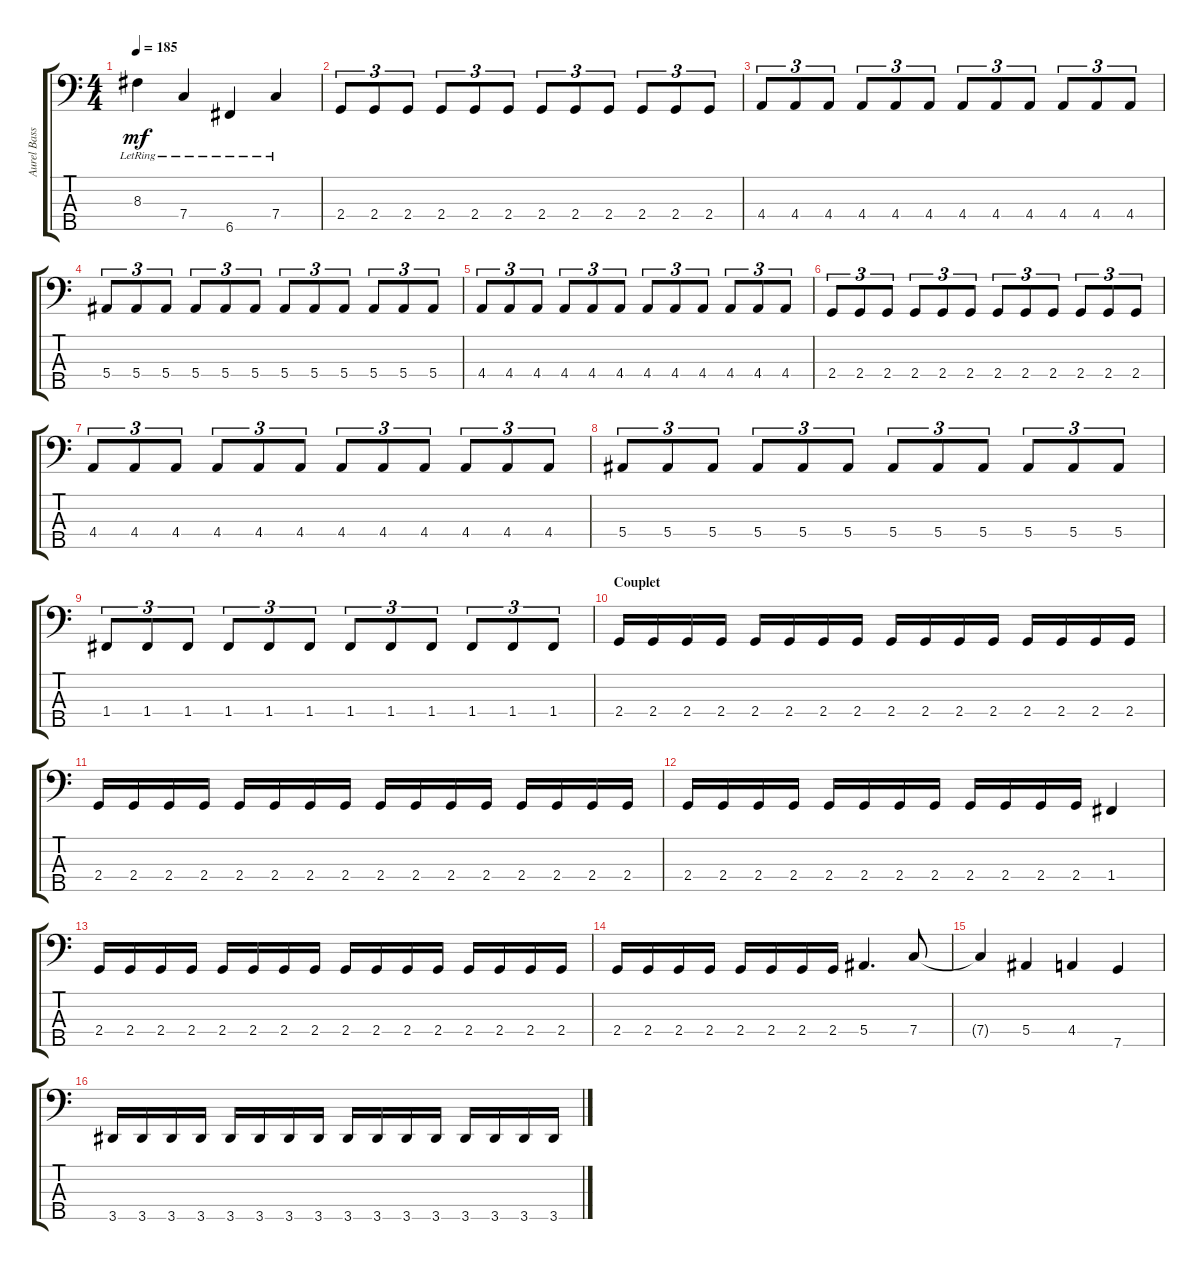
\track ("Aurel Bass" "Aurel Bass") {instrument electricbassfinger}
\staff {score tabs}
\tuning (Ab2 Eb2 Bb1 F1 C1) {hide}
\ts (4 4)
\tempo 185
\clef f4
\ks c
8.3{lr}.4{dy mf} 7.4{lr}.4 6.5{lr}.4 7.4{lr}.4 |
2.4.8{tu (3 2)} 2.4.8{tu (3 2)} 2.4.8{tu (3 2)} 2.4.8{tu (3 2)} 2.4.8{tu (3 2)} 2.4.8{tu (3 2)} 2.4.8{tu (3 2)} 2.4.8{tu (3 2)} 2.4.8{tu (3 2)} 2.4.8{tu (3 2)} 2.4.8{tu (3 2)} 2.4.8{tu (3 2)} |
4.4.8{tu (3 2)} 4.4.8{tu (3 2)} 4.4.8{tu (3 2)} 4.4.8{tu (3 2)} 4.4.8{tu (3 2)} 4.4.8{tu (3 2)} 4.4.8{tu (3 2)} 4.4.8{tu (3 2)} 4.4.8{tu (3 2)} 4.4.8{tu (3 2)} 4.4.8{tu (3 2)} 4.4.8{tu (3 2)} |
5.4.8{tu (3 2)} 5.4.8{tu (3 2)} 5.4.8{tu (3 2)} 5.4.8{tu (3 2)} 5.4.8{tu (3 2)} 5.4.8{tu (3 2)} 5.4.8{tu (3 2)} 5.4.8{tu (3 2)} 5.4.8{tu (3 2)} 5.4.8{tu (3 2)} 5.4.8{tu (3 2)} 5.4.8{tu (3 2)} |
4.4.8{tu (3 2)} 4.4.8{tu (3 2)} 4.4.8{tu (3 2)} 4.4.8{tu (3 2)} 4.4.8{tu (3 2)} 4.4.8{tu (3 2)} 4.4.8{tu (3 2)} 4.4.8{tu (3 2)} 4.4.8{tu (3 2)} 4.4.8{tu (3 2)} 4.4.8{tu (3 2)} 4.4.8{tu (3 2)} |
2.4.8{tu (3 2)} 2.4.8{tu (3 2)} 2.4.8{tu (3 2)} 2.4.8{tu (3 2)} 2.4.8{tu (3 2)} 2.4.8{tu (3 2)} 2.4.8{tu (3 2)} 2.4.8{tu (3 2)} 2.4.8{tu (3 2)} 2.4.8{tu (3 2)} 2.4.8{tu (3 2)} 2.4.8{tu (3 2)} |
4.4.8{tu (3 2)} 4.4.8{tu (3 2)} 4.4.8{tu (3 2)} 4.4.8{tu (3 2)} 4.4.8{tu (3 2)} 4.4.8{tu (3 2)} 4.4.8{tu (3 2)} 4.4.8{tu (3 2)} 4.4.8{tu (3 2)} 4.4.8{tu (3 2)} 4.4.8{tu (3 2)} 4.4.8{tu (3 2)} |
5.4.8{tu (3 2)} 5.4.8{tu (3 2)} 5.4.8{tu (3 2)} 5.4.8{tu (3 2)} 5.4.8{tu (3 2)} 5.4.8{tu (3 2)} 5.4.8{tu (3 2)} 5.4.8{tu (3 2)} 5.4.8{tu (3 2)} 5.4.8{tu (3 2)} 5.4.8{tu (3 2)} 5.4.8{tu (3 2)} |
1.4.8{tu (3 2)} 1.4.8{tu (3 2)} 1.4.8{tu (3 2)} 1.4.8{tu (3 2)} 1.4.8{tu (3 2)} 1.4.8{tu (3 2)} 1.4.8{tu (3 2)} 1.4.8{tu (3 2)} 1.4.8{tu (3 2)} 1.4.8{tu (3 2)} 1.4.8{tu (3 2)} 1.4.8{tu (3 2)} |
\section ("" "Couplet")
2.4.16 2.4.16 2.4.16 2.4.16 2.4.16 2.4.16 2.4.16 2.4.16 2.4.16 2.4.16 2.4.16 2.4.16 2.4.16 2.4.16 2.4.16 2.4.16 |
2.4.16 2.4.16 2.4.16 2.4.16 2.4.16 2.4.16 2.4.16 2.4.16 2.4.16 2.4.16 2.4.16 2.4.16 2.4.16 2.4.16 2.4.16 2.4.16 |
2.4.16 2.4.16 2.4.16 2.4.16 2.4.16 2.4.16 2.4.16 2.4.16 2.4.16 2.4.16 2.4.16 2.4.16 1.4.4 |
2.4.16 2.4.16 2.4.16 2.4.16 2.4.16 2.4.16 2.4.16 2.4.16 2.4.16 2.4.16 2.4.16 2.4.16 2.4.16 2.4.16 2.4.16 2.4.16 |
2.4.16 2.4.16 2.4.16 2.4.16 2.4.16 2.4.16 2.4.16 2.4.16 5.4.4{d} 7.4.8 |
7.4{t}.4 5.4.4 4.4.4 7.5.4 |
3.5.16 3.5.16 3.5.16 3.5.16 3.5.16 3.5.16 3.5.16 3.5.16 3.5.16 3.5.16 3.5.16 3.5.16 3.5.16 3.5.16 3.5.16 3.5.16
